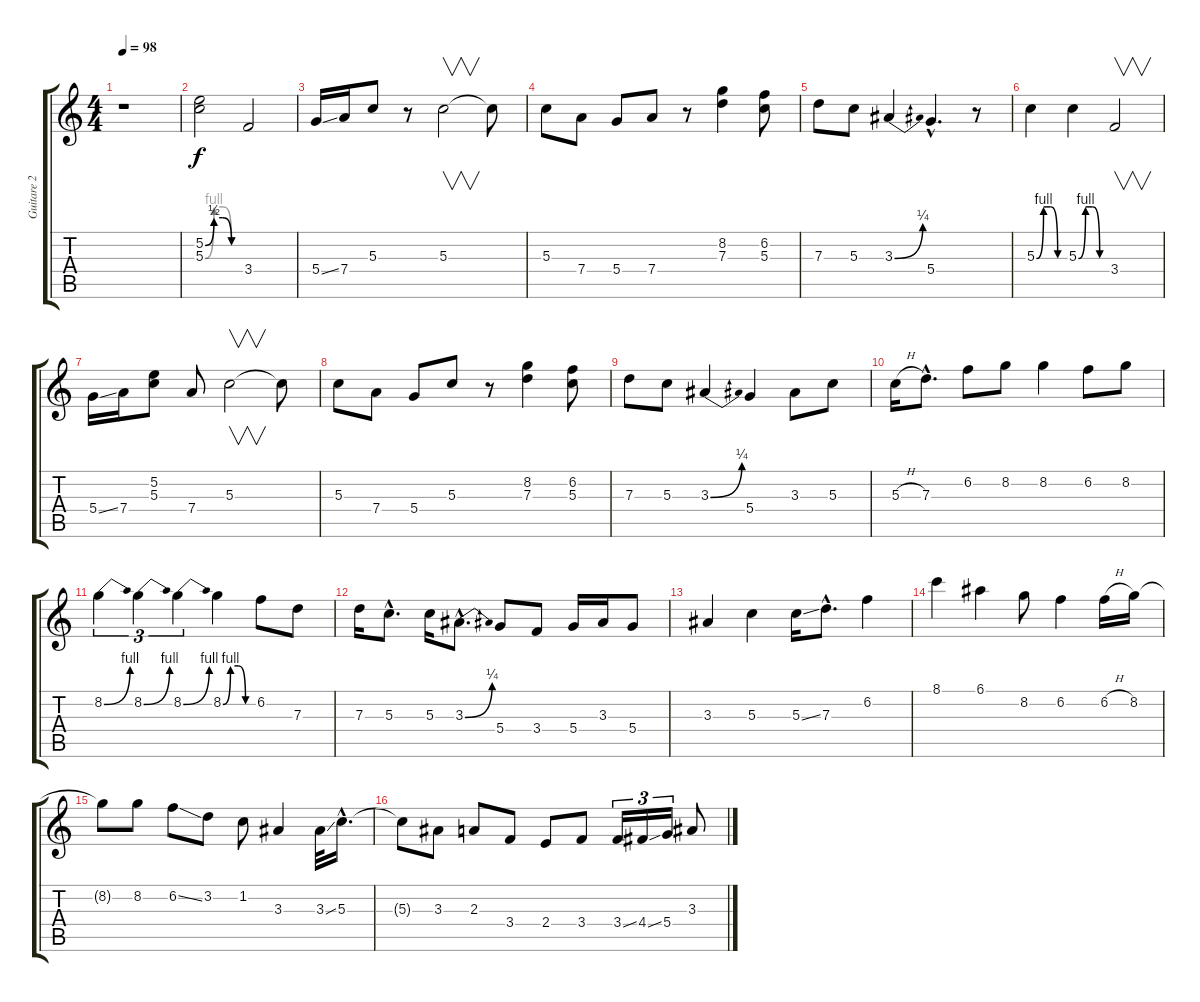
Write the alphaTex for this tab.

\track ("Guitare 2 Distorsion" "Guitare 2 ") {instrument distortionguitar}
\staff {score tabs}
\tuning (E4 B3 G3 D3 A2 E2) {hide}
\ts (4 4)
\tempo 98
\clef g2
\ks c
r.1{dy f} |
(5.2{be (custom 0 0 15 2 30 2 45 0 60 0)} 5.3{be (custom 0 0 15 4 30 4 45 0 60 0)}).2 3.4.2 |
5.4{ss}.16 7.4.16 5.3.8 r.8 5.3.2{v} 5.3{t}.8 |
5.3.8 7.4.8 5.4.8 7.4.8 r.8 (8.2 7.3).4 (6.2 5.3).8 |
7.3.8 5.3.8 3.3{be (bend 0 0 60 1)}.4 5.4{hac}.4{d} r.8 |
5.3{be (custom 0 0 15 4 30 4 45 0 60 0)}.4 5.3{be (custom 0 0 15 4 30 4 45 0 60 0)}.4 3.4.2{v} |
5.4{ss}.16 7.4.16 (5.2 5.3).8 7.4.8 5.3.2{v} 5.3{t}.8 |
5.3.8 7.4.8 5.4.8 5.3.8 r.8 (8.2 7.3).4 (6.2 5.3).8 |
7.3.8 5.3.8 3.3{be (bend 0 0 60 1)}.4 5.4.4 3.3.8 5.3.8 |
5.3{h}.16 7.3{hac}.8{d} 6.2.8 8.2.8 8.2.4 6.2.8 8.2.8 |
8.2{be (bend 0 0 60 4)}.4{tu (3 2)} 8.2{be (bend 0 0 60 4)}.4{tu (3 2)} 8.2{be (bend 0 0 60 4)}.4{tu (3 2)} 8.2{be (custom 0 0 15 4 30 4 45 0 60 0)}.4 6.2.8 7.3.8 |
7.3.16 5.3{hac}.8{d} 5.3.16 3.3{be (bend 0 0 60 1) hac}.8{d} 5.4.8 3.4.8 5.4.16 3.3.16 5.4.8 |
3.3.4 5.3.4 5.3{ss}.16 7.3{hac}.8{d} 6.2.4 |
8.1.4 6.1.4 8.2.8 6.2.4 6.2{h}.16 8.2.16 |
8.2{t}.8 8.2.8 6.2{ss}.8 3.2.8 1.2.8 3.3.4 3.3{ss}.32 5.3{hac}.16{d} |
5.3{t}.8 3.3.8 2.3.8 3.4.8 2.4.8 3.4.8 3.4{ss}.16{tu (3 2)} 4.4{ss}.16{tu (3 2)} 5.4.16{tu (3 2)} 3.3.8
